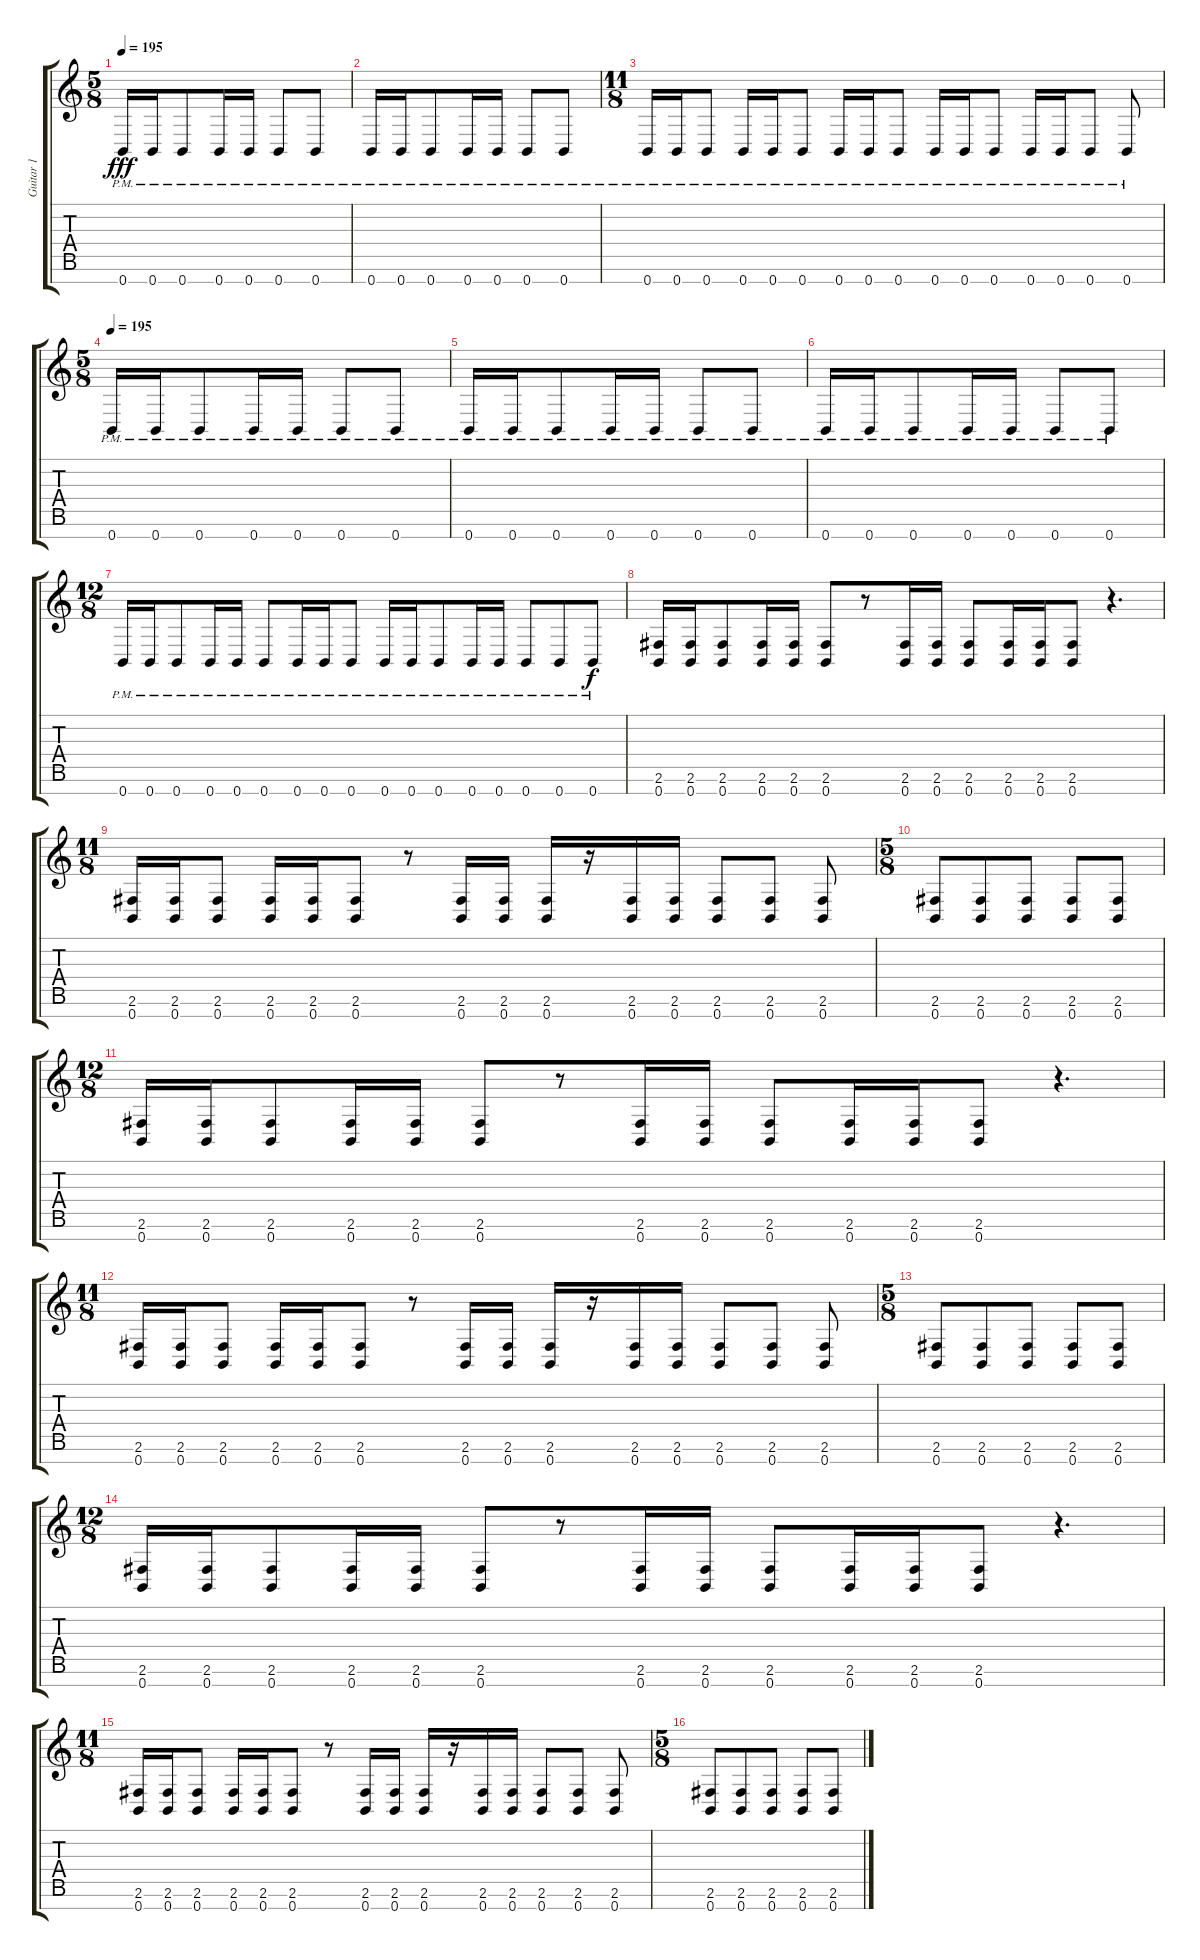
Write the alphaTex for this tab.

\track ("Guitar 1" "Guitar 1") {instrument distortionguitar}
\staff {score tabs}
\tuning (E4 B3 G3 D3 A2 E2 B1) {hide}
\ts (5 8)
\tempo 195
\clef g2
\ks c
0.7{pm}.16{dy fff} 0.7{pm}.16 0.7{pm}.8 0.7{pm}.16 0.7{pm}.16 0.7{pm}.8 0.7{pm}.8 |
0.7{pm}.16 0.7{pm}.16 0.7{pm}.8 0.7{pm}.16 0.7{pm}.16 0.7{pm}.8 0.7{pm}.8 |
\ts (11 8)
0.7{pm}.16 0.7{pm}.16 0.7{pm}.8 0.7{pm}.16 0.7{pm}.16 0.7{pm}.8 0.7{pm}.16 0.7{pm}.16 0.7{pm}.8 0.7{pm}.16 0.7{pm}.16 0.7{pm}.8 0.7{pm}.16 0.7{pm}.16 0.7{pm}.8 0.7{pm}.8 |
\ts (5 8)
\tempo 190
\tempo 195
0.7{pm}.16{balance 0} 0.7{pm}.16 0.7{pm}.8 0.7{pm}.16 0.7{pm}.16 0.7{pm}.8 0.7{pm}.8 |
0.7{pm}.16 0.7{pm}.16 0.7{pm}.8 0.7{pm}.16 0.7{pm}.16 0.7{pm}.8 0.7{pm}.8 |
0.7{pm}.16 0.7{pm}.16 0.7{pm}.8 0.7{pm}.16 0.7{pm}.16 0.7{pm}.8 0.7{pm}.8 |
\ts (12 8)
0.7{pm}.16 0.7{pm}.16 0.7{pm}.8 0.7{pm}.16 0.7{pm}.16 0.7{pm}.8 0.7{pm}.16 0.7{pm}.16 0.7{pm}.8 0.7{pm}.16 0.7{pm}.16 0.7{pm}.8 0.7{pm}.16 0.7{pm}.16 0.7{pm}.8 0.7{pm}.8 0.7{pm}.8{dy f} |
(2.6 0.7).16 (2.6 0.7).16 (2.6 0.7).8 (2.6 0.7).16 (2.6 0.7).16 (2.6 0.7).8 r.8 (2.6 0.7).16 (2.6 0.7).16 (2.6 0.7).8 (2.6 0.7).16 (2.6 0.7).16 (2.6 0.7).8 r.4{d} |
\ts (11 8)
(2.6 0.7).16 (2.6 0.7).16 (2.6 0.7).8 (2.6 0.7).16 (2.6 0.7).16 (2.6 0.7).8 r.8 (2.6 0.7).16 (2.6 0.7).16 (2.6 0.7).16 r.16 (2.6 0.7).16 (2.6 0.7).16 (2.6 0.7).8 (2.6 0.7).8 (2.6 0.7).8 |
\ts (5 8)
(2.6 0.7).8 (2.6 0.7).8 (2.6 0.7).8 (2.6 0.7).8 (2.6 0.7).8 |
\ts (12 8)
(2.6 0.7).16 (2.6 0.7).16 (2.6 0.7).8 (2.6 0.7).16 (2.6 0.7).16 (2.6 0.7).8 r.8 (2.6 0.7).16 (2.6 0.7).16 (2.6 0.7).8 (2.6 0.7).16 (2.6 0.7).16 (2.6 0.7).8 r.4{d} |
\ts (11 8)
(2.6 0.7).16 (2.6 0.7).16 (2.6 0.7).8 (2.6 0.7).16 (2.6 0.7).16 (2.6 0.7).8 r.8 (2.6 0.7).16 (2.6 0.7).16 (2.6 0.7).16 r.16 (2.6 0.7).16 (2.6 0.7).16 (2.6 0.7).8 (2.6 0.7).8 (2.6 0.7).8 |
\ts (5 8)
(2.6 0.7).8 (2.6 0.7).8 (2.6 0.7).8 (2.6 0.7).8 (2.6 0.7).8 |
\ts (12 8)
(2.6 0.7).16 (2.6 0.7).16 (2.6 0.7).8 (2.6 0.7).16 (2.6 0.7).16 (2.6 0.7).8 r.8 (2.6 0.7).16 (2.6 0.7).16 (2.6 0.7).8 (2.6 0.7).16 (2.6 0.7).16 (2.6 0.7).8 r.4{d} |
\ts (11 8)
(2.6 0.7).16 (2.6 0.7).16 (2.6 0.7).8 (2.6 0.7).16 (2.6 0.7).16 (2.6 0.7).8 r.8 (2.6 0.7).16 (2.6 0.7).16 (2.6 0.7).16 r.16 (2.6 0.7).16 (2.6 0.7).16 (2.6 0.7).8 (2.6 0.7).8 (2.6 0.7).8 |
\ts (5 8)
(2.6 0.7).8 (2.6 0.7).8 (2.6 0.7).8 (2.6 0.7).8 (2.6 0.7).8
